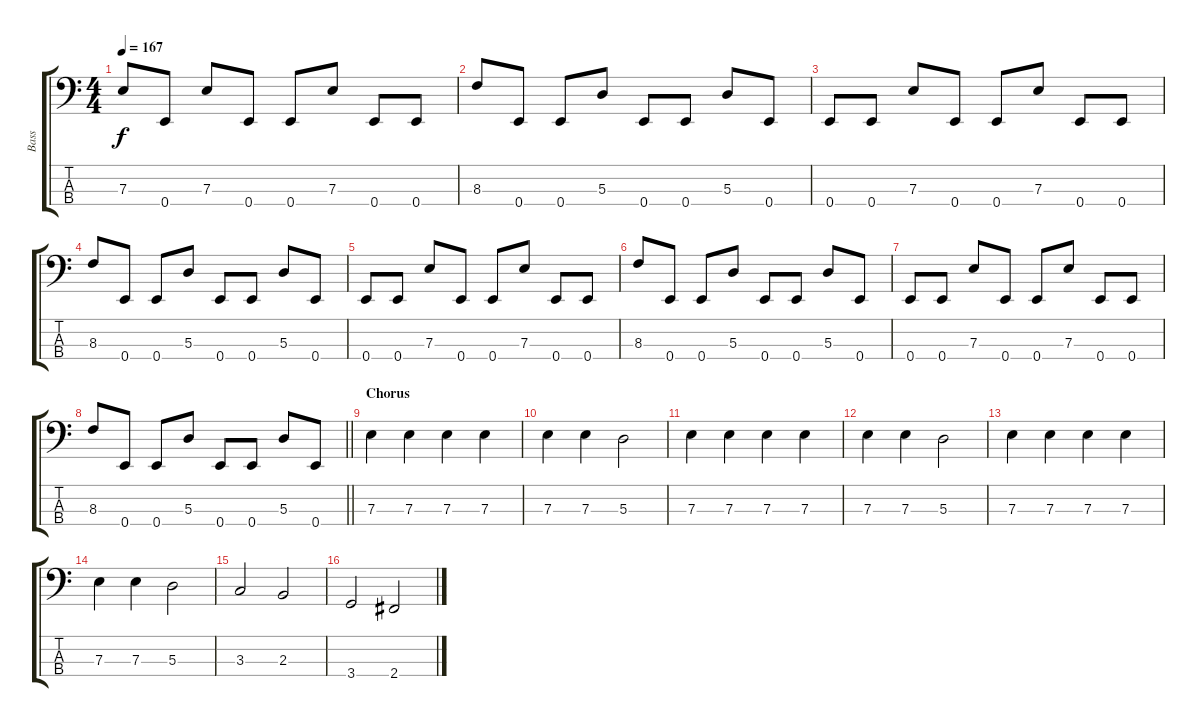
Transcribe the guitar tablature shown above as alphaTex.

\track ("Bass" "Bass") {instrument electricbassfinger}
\staff {score tabs}
\tuning (G2 D2 A1 E1) {hide}
\ts (4 4)
\tempo 167
\clef f4
\ks c
7.3.8{dy f} 0.4.8 7.3.8 0.4.8 0.4.8 7.3.8 0.4.8 0.4.8 |
8.3.8 0.4.8 0.4.8 5.3.8 0.4.8 0.4.8 5.3.8 0.4.8 |
0.4.8 0.4.8 7.3.8 0.4.8 0.4.8 7.3.8 0.4.8 0.4.8 |
8.3.8 0.4.8 0.4.8 5.3.8 0.4.8 0.4.8 5.3.8 0.4.8 |
0.4.8 0.4.8 7.3.8 0.4.8 0.4.8 7.3.8 0.4.8 0.4.8 |
8.3.8 0.4.8 0.4.8 5.3.8 0.4.8 0.4.8 5.3.8 0.4.8 |
0.4.8 0.4.8 7.3.8 0.4.8 0.4.8 7.3.8 0.4.8 0.4.8 |
\barLineRight lightlight
8.3.8 0.4.8 0.4.8 5.3.8 0.4.8 0.4.8 5.3.8 0.4.8 |
\section ("" "Chorus")
7.3.4 7.3.4 7.3.4 7.3.4 |
7.3.4 7.3.4 5.3.2 |
7.3.4 7.3.4 7.3.4 7.3.4 |
7.3.4 7.3.4 5.3.2 |
7.3.4 7.3.4 7.3.4 7.3.4 |
7.3.4 7.3.4 5.3.2 |
3.3.2 2.3.2 |
3.4.2 2.4.2
